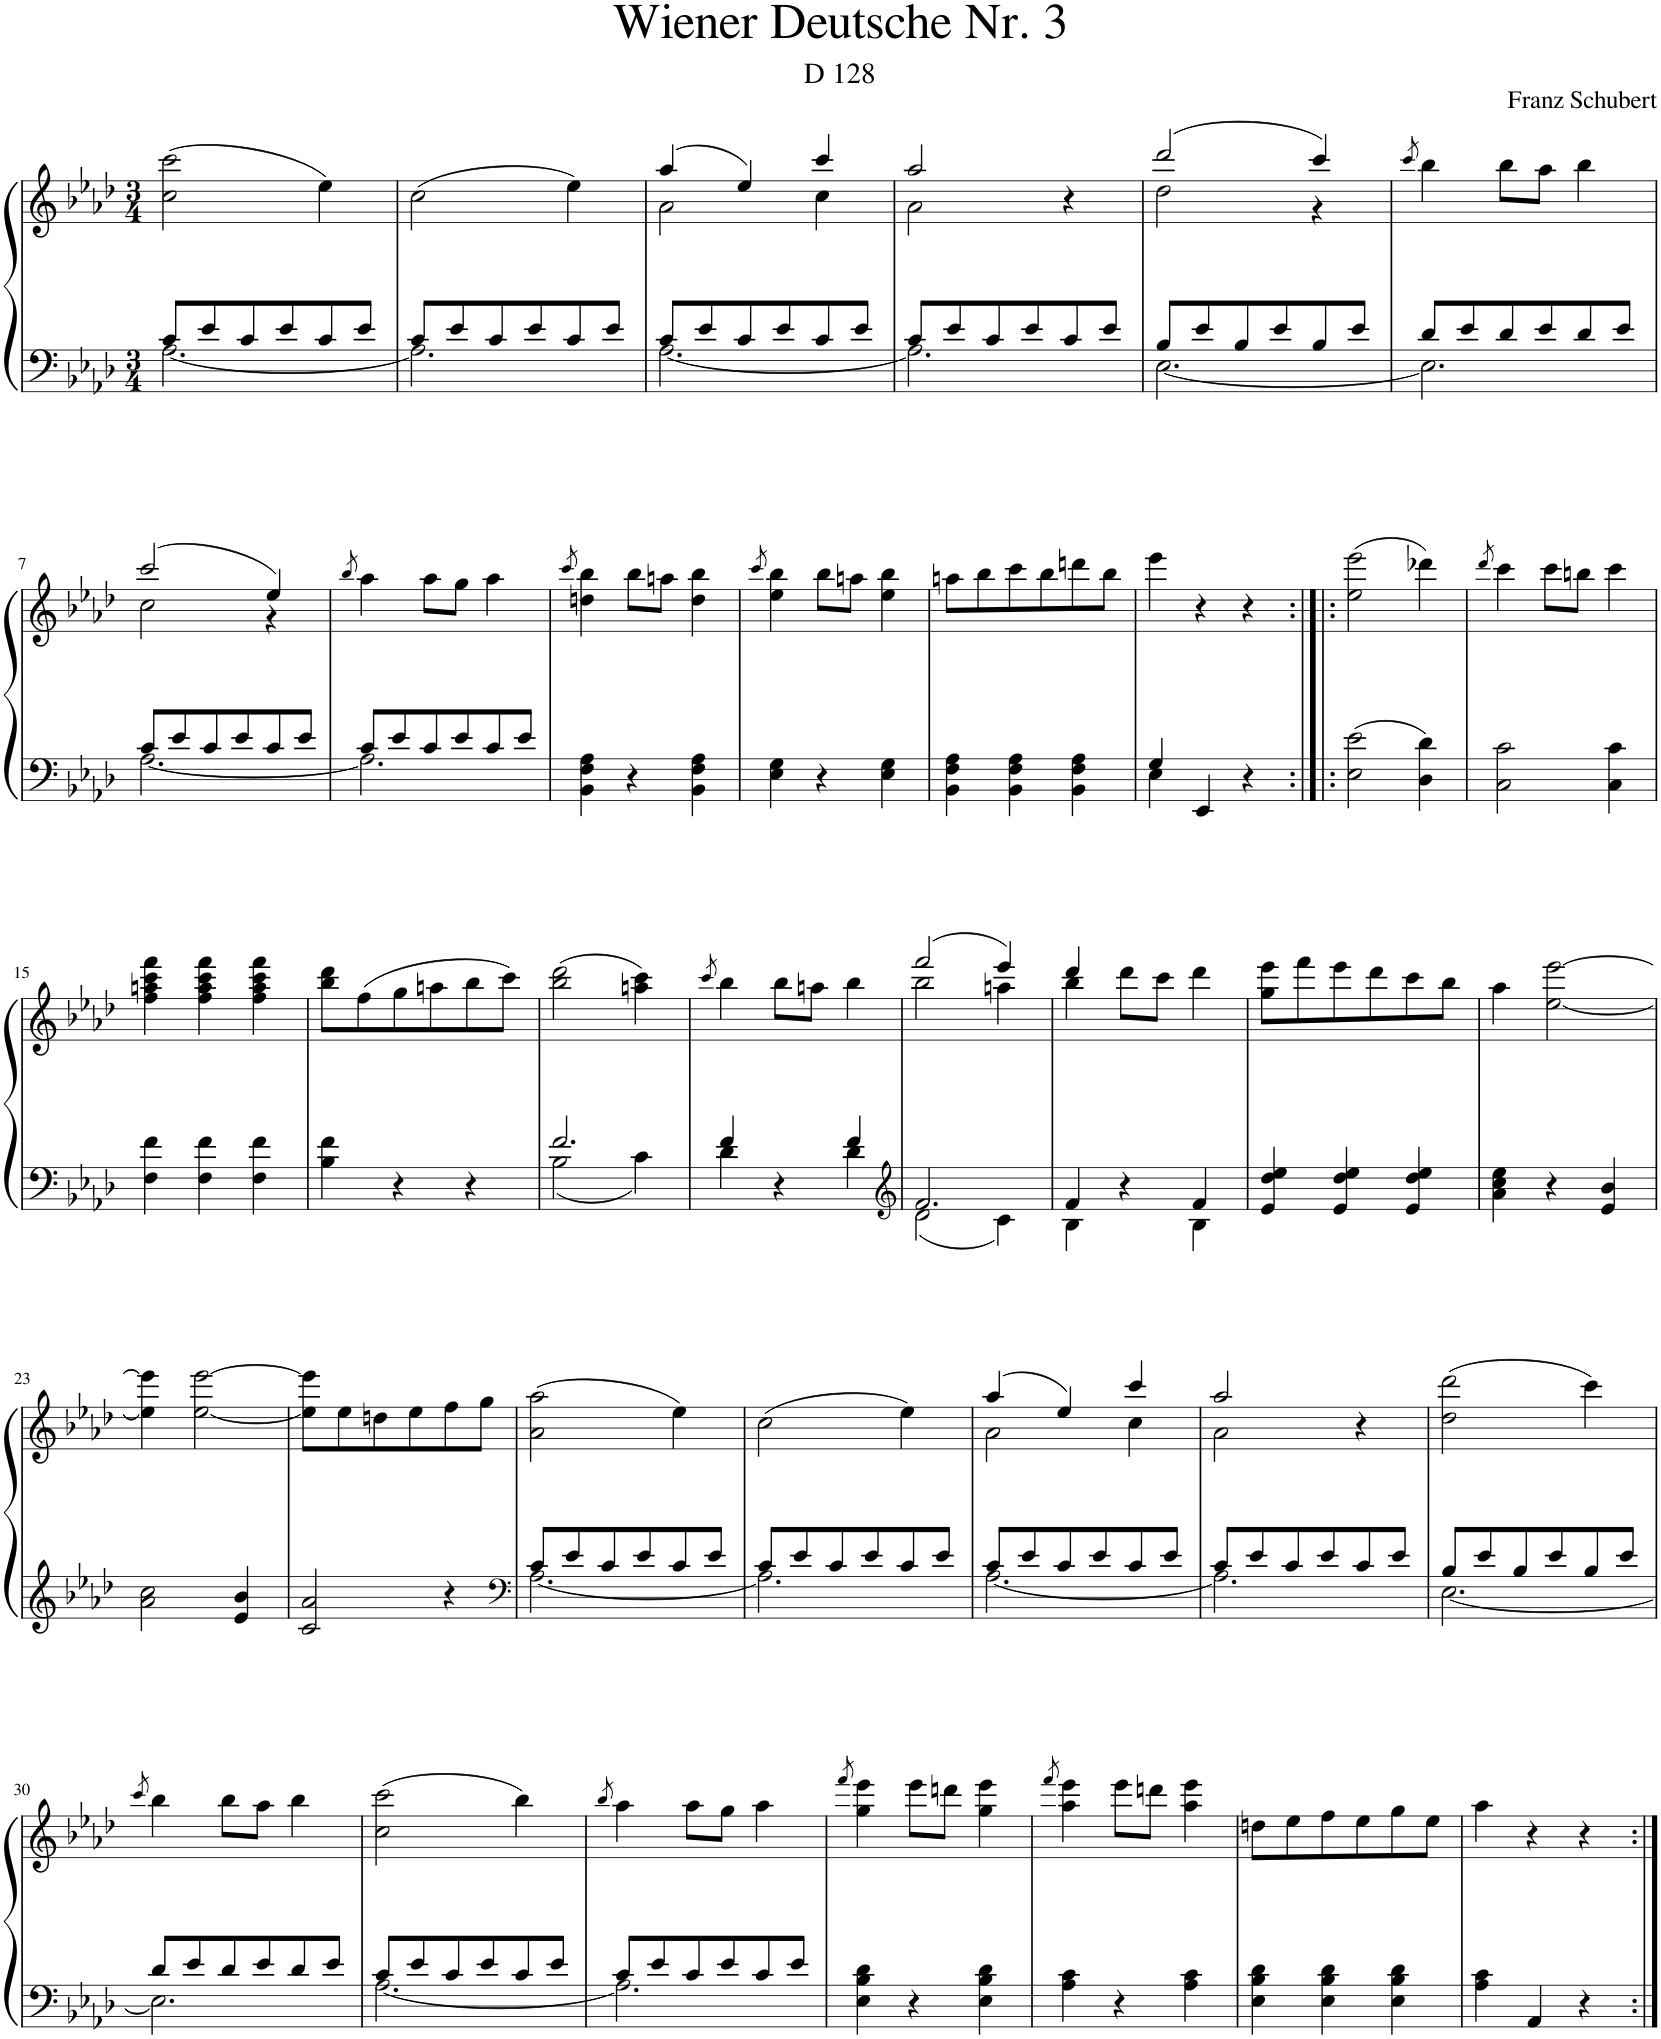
**kern	**kern
*part1	*part1
*staff2	*staff1
*I"Piano	*
*I'Pno.	*
*clefF4	*clefG2
*k[b-e-a-d-]	*k[b-e-a-d-]
*M3/4	*M3/4
=1	=1
*^	*
8c/L	[2.A-\	(2cc\ 2ccc\
8e-/	.	.
8c/	.	.
8e-/	.	.
8c/	.	4ee-\)
8e-/J	.	.
=2	=2	=2
8c/L	2.A-\]	(2cc\
8e-/	.	.
8c/	.	.
8e-/	.	.
8c/	.	4ee-\)
8e-/J	.	.
=3	=3	=3
*	*	*^
8c/L	[2.A-\	(4aa-/	2a-\
8e-/	.	.	.
8c/	.	4ee-/)	.
8e-/	.	.	.
8c/	.	4ccc/	4cc\
8e-/J	.	.	.
=4	=4	=4	=4
8c/L	2.A-\]	2aa-/	2a-\
8e-/	.	.	.
8c/	.	.	.
8e-/	.	.	.
8c/	.	4r	4ryy
8e-/J	.	.	.
=5	=5	=5	=5
8B-/L	[2.E-\	(2ddd-/	2dd-\
8e-/	.	.	.
8B-/	.	.	.
8e-/	.	.	.
8B-/	.	4ccc/)	4r
8e-/J	.	.	.
*	*	*v	*v
=6	=6	=6
.	.	8qccc/
8d-/L	2.E-\]	4bb-\
8e-/	.	.
8d-/	.	8bb-\L
8e-/	.	8aa-\J
8d-/	.	4bb-\
8e-/J	.	.
!!LO:LB:g=z
=7	=7	=7
*	*	*^
8c/L	[2.A-\	(2ccc/	2cc\
8e-/	.	.	.
8c/	.	.	.
8e-/	.	.	.
8c/	.	4ee-/)	4r
8e-/J	.	.	.
*	*	*v	*v
=8	=8	=8
.	.	8qbb-/
8c/L	2.A-\]	4aa-\
8e-/	.	.
8c/	.	8aa-\L
8e-/	.	8gg\J
8c/	.	4aa-\
8e-/J	.	.
*v	*v	*
=9	=9
.	8qccc/
4BB-\ 4F\ 4A-\	4ddn\ 4bb-\
4r	8bb-\L
.	8aan\J
4BB-\ 4F\ 4A-\	4dd\ 4bb-\
=10	=10
.	8qccc/
4E-\ 4G\	4ee-\ 4bb-\
4r	8bb-\L
.	8aan\J
4E-\ 4G\	4ee-\ 4bb-\
=11	=11
4BB-\ 4F\ 4A-\	8aan\L
.	8bb-\
4BB-\ 4F\ 4A-\	8ccc\
.	8bb-\
4BB-\ 4F\ 4A-\	8dddn\
.	8bb-\J
=12	=12
*^	*
4G/	4E-\	4eee-\
4EE-/	2ryy	4r
4r	.	4r
*v	*v	*
=13:|!|:	=13:|!|:
2E-\ 2e-\	(2ee-\ 2eee-\
4D-\ 4d-\	4ddd-X\)
=14	=14
.	8qddd-/
2C\ 2c\	4ccc\
.	8ccc\L
.	8bbn\J
4C\ 4c\	4ccc\
!!LO:LB:g=z
=15	=15
4F\ 4f\	4ff\ 4aan\ 4ccc\ 4fff\
4F\ 4f\	4ff\ 4aa\ 4ccc\ 4fff\
4F\ 4f\	4ff\ 4aa\ 4ccc\ 4fff\
=16	=16
4B-\ 4f\	8bb-\ 8ddd-\L
.	(8ff\
4r	8gg\
.	8aan\
4r	8bb-\
.	8ccc\J)
=17	=17
*^	*
2.f/	2B-\	(2bb-\ 2ddd-\
.	4c\	4aan\ 4ccc\)
=18	=18	=18
.	.	8qccc/
4f/	4d-\	4bb-\
4r	4ryy	8bb-\L
.	.	8aan\J
4f/	4d-\	4bb-\
=19	=19	=19
*clefG2	*	*
*	*	*^
2.f/	2d-\	(2fff/	2bb-\
.	4c\	4eee-/)	4aan\
=20	=20	=20	=20
4f/	4B-\	4ddd-/	4bb-\
4r	4ryy	8ddd-\L	2ryy
.	.	8ccc\J	.
4f/	4B-\	4ddd-\	.
*v	*v	*	*
*	*v	*v
=21	=21
4e-/ 4dd-/ 4ee-/	8gg\ 8eee-\L
.	8fff\
4e-/ 4dd-/ 4ee-/	8eee-\
.	8ddd-\
4e-/ 4dd-/ 4ee-/	8ccc\
.	8bb-\J
=22	=22
4a-\ 4cc\ 4ee-\	4aa-\
4r	[2ee-\ [2eee-\
4e-/ 4b-/	.
!!LO:LB:g=z
=23	=23
2a-\ 2cc\	4ee-\] 4eee-\]
.	[2ee-\ [2eee-\
4e-/ 4b-/	.
=24	=24
2c/ 2a-/	8ee-\] 8eee-\]L
.	8ee-\
.	8ddn\
.	8ee-\
4r	8ff\
.	8gg\J
=25	=25
*clefF4	*
*^	*
8c/L	[2.A-\	(2a-\ 2aa-\
8e-/	.	.
8c/	.	.
8e-/	.	.
8c/	.	4ee-\)
8e-/J	.	.
=26	=26	=26
8c/L	2.A-\]	(2cc\
8e-/	.	.
8c/	.	.
8e-/	.	.
8c/	.	4ee-\)
8e-/J	.	.
=27	=27	=27
*	*	*^
8c/L	[2.A-\	(4aa-/	2a-\
8e-/	.	.	.
8c/	.	4ee-/)	.
8e-/	.	.	.
8c/	.	4ccc/	4cc\
8e-/J	.	.	.
=28	=28	=28	=28
8c/L	2.A-\]	2aa-/	2a-\
8e-/	.	.	.
8c/	.	.	.
8e-/	.	.	.
8c/	.	4r	4ryy
8e-/J	.	.	.
*	*	*v	*v
=29	=29	=29
8B-/L	[2.E-\	(2dd-\ 2ddd-\
8e-/	.	.
8B-/	.	.
8e-/	.	.
8B-/	.	4ccc\)
8e-/J	.	.
!!LO:LB:g=z
=30	=30	=30
.	.	8qccc/
8d-/L	2.E-\]	4bb-\
8e-/	.	.
8d-/	.	8bb-\L
8e-/	.	8aa-\J
8d-/	.	4bb-\
8e-/J	.	.
=31	=31	=31
8c/L	[2.A-\	(2cc\ 2ccc\
8e-/	.	.
8c/	.	.
8e-/	.	.
8c/	.	4bb-\)
8e-/J	.	.
=32	=32	=32
.	.	8qbb-/
8c/L	2.A-\]	4aa-\
8e-/	.	.
8c/	.	8aa-\L
8e-/	.	8gg\J
8c/	.	4aa-\
8e-/J	.	.
*v	*v	*
=33	=33
.	8qfff/
4E-\ 4B-\ 4d-\	4gg\ 4eee-\
4r	8eee-\L
.	8dddn\J
4E-\ 4B-\ 4d-\	4gg\ 4eee-\
=34	=34
.	8qfff/
4A-\ 4c\	4aa-\ 4eee-\
4r	8eee-\L
.	8dddn\J
4A-\ 4c\	4aa-\ 4eee-\
=35	=35
4E-\ 4B-\ 4d-\	8ddn\L
.	8ee-\
4E-\ 4B-\ 4d-\	8ff\
.	8ee-\
4E-\ 4B-\ 4d-\	8gg\
.	8ee-\J
=36	=36
4A-\ 4c\	4aa-\
4AA-/	4r
4r	4r
=:|!	=:|!
*-	*-
